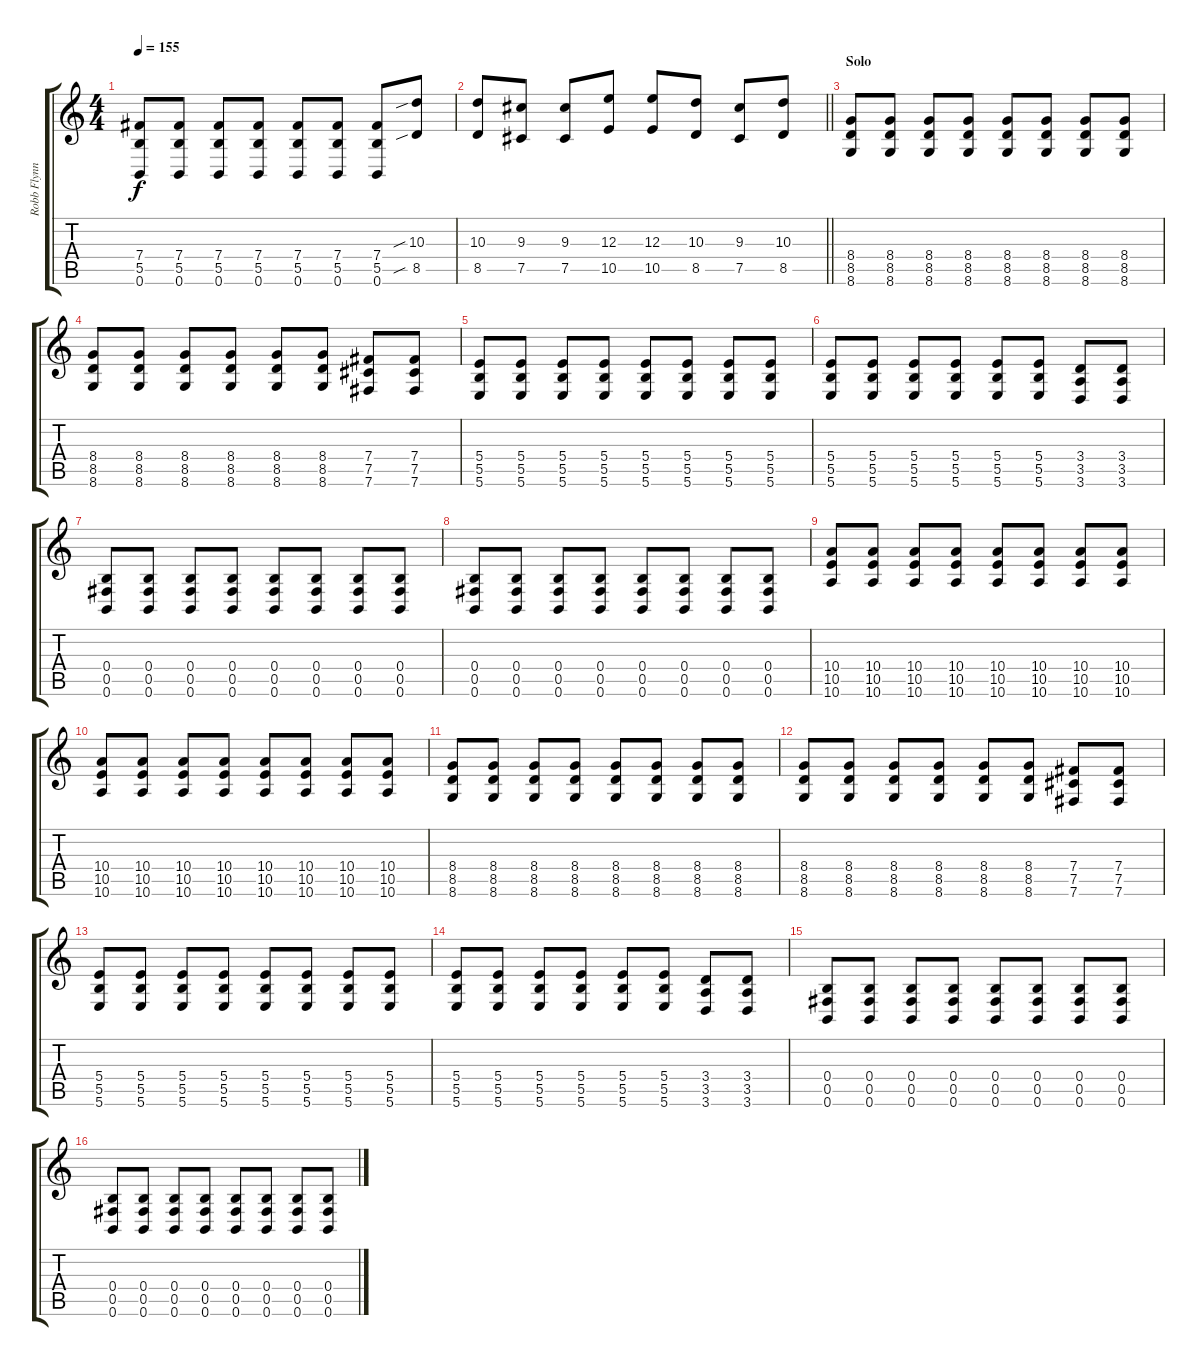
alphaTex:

\track ("Robb Flynn (Rhythm guitar)" "Robb Flynn") {instrument acousticguitarsteel}
\staff {score tabs}
\tuning (B3 Ab3 E3 B2 Gb2 B1) {hide}
\ts (4 4)
\tempo 155
\clef g2
\ks c
(7.4 5.5 0.6).8{dy f} (7.4 5.5 0.6).8 (7.4 5.5 0.6).8 (7.4 5.5 0.6).8 (7.4 5.5 0.6).8 (7.4 5.5 0.6).8 (7.4 5.5 0.6).8 (10.3{sib} 8.5{sib}).8 |
\barLineRight lightlight
(10.3 8.5).8 (9.3 7.5).8 (9.3 7.5).8 (12.3 10.5).8 (12.3 10.5).8 (10.3 8.5).8 (9.3 7.5).8 (10.3 8.5).8 |
\section ("" "Solo")
(8.4 8.5 8.6).8{instrument distortionguitar} (8.4 8.5 8.6).8 (8.4 8.5 8.6).8 (8.4 8.5 8.6).8 (8.4 8.5 8.6).8 (8.4 8.5 8.6).8 (8.4 8.5 8.6).8 (8.4 8.5 8.6).8 |
(8.4 8.5 8.6).8 (8.4 8.5 8.6).8 (8.4 8.5 8.6).8 (8.4 8.5 8.6).8 (8.4 8.5 8.6).8 (8.4 8.5 8.6).8 (7.4 7.5 7.6).8 (7.4 7.5 7.6).8 |
(5.4 5.5 5.6).8 (5.4 5.5 5.6).8 (5.4 5.5 5.6).8 (5.4 5.5 5.6).8 (5.4 5.5 5.6).8 (5.4 5.5 5.6).8 (5.4 5.5 5.6).8 (5.4 5.5 5.6).8 |
(5.4 5.5 5.6).8 (5.4 5.5 5.6).8 (5.4 5.5 5.6).8 (5.4 5.5 5.6).8 (5.4 5.5 5.6).8 (5.4 5.5 5.6).8 (3.4 3.5 3.6).8 (3.4 3.5 3.6).8 |
(0.4 0.5 0.6).8 (0.4 0.5 0.6).8 (0.4 0.5 0.6).8 (0.4 0.5 0.6).8 (0.4 0.5 0.6).8 (0.4 0.5 0.6).8 (0.4 0.5 0.6).8 (0.4 0.5 0.6).8 |
(0.4 0.5 0.6).8 (0.4 0.5 0.6).8 (0.4 0.5 0.6).8 (0.4 0.5 0.6).8 (0.4 0.5 0.6).8 (0.4 0.5 0.6).8 (0.4 0.5 0.6).8 (0.4 0.5 0.6).8 |
(10.4 10.5 10.6).8 (10.4 10.5 10.6).8 (10.4 10.5 10.6).8 (10.4 10.5 10.6).8 (10.4 10.5 10.6).8 (10.4 10.5 10.6).8 (10.4 10.5 10.6).8 (10.4 10.5 10.6).8 |
(10.4 10.5 10.6).8 (10.4 10.5 10.6).8 (10.4 10.5 10.6).8 (10.4 10.5 10.6).8 (10.4 10.5 10.6).8 (10.4 10.5 10.6).8 (10.4 10.5 10.6).8 (10.4 10.5 10.6).8 |
(8.4 8.5 8.6).8{instrument distortionguitar} (8.4 8.5 8.6).8 (8.4 8.5 8.6).8 (8.4 8.5 8.6).8 (8.4 8.5 8.6).8 (8.4 8.5 8.6).8 (8.4 8.5 8.6).8 (8.4 8.5 8.6).8 |
(8.4 8.5 8.6).8 (8.4 8.5 8.6).8 (8.4 8.5 8.6).8 (8.4 8.5 8.6).8 (8.4 8.5 8.6).8 (8.4 8.5 8.6).8 (7.4 7.5 7.6).8 (7.4 7.5 7.6).8 |
(5.4 5.5 5.6).8 (5.4 5.5 5.6).8 (5.4 5.5 5.6).8 (5.4 5.5 5.6).8 (5.4 5.5 5.6).8 (5.4 5.5 5.6).8 (5.4 5.5 5.6).8 (5.4 5.5 5.6).8 |
(5.4 5.5 5.6).8 (5.4 5.5 5.6).8 (5.4 5.5 5.6).8 (5.4 5.5 5.6).8 (5.4 5.5 5.6).8 (5.4 5.5 5.6).8 (3.4 3.5 3.6).8 (3.4 3.5 3.6).8 |
(0.4 0.5 0.6).8 (0.4 0.5 0.6).8 (0.4 0.5 0.6).8 (0.4 0.5 0.6).8 (0.4 0.5 0.6).8 (0.4 0.5 0.6).8 (0.4 0.5 0.6).8 (0.4 0.5 0.6).8 |
(0.4 0.5 0.6).8 (0.4 0.5 0.6).8 (0.4 0.5 0.6).8 (0.4 0.5 0.6).8 (0.4 0.5 0.6).8 (0.4 0.5 0.6).8 (0.4 0.5 0.6).8 (0.4 0.5 0.6).8
